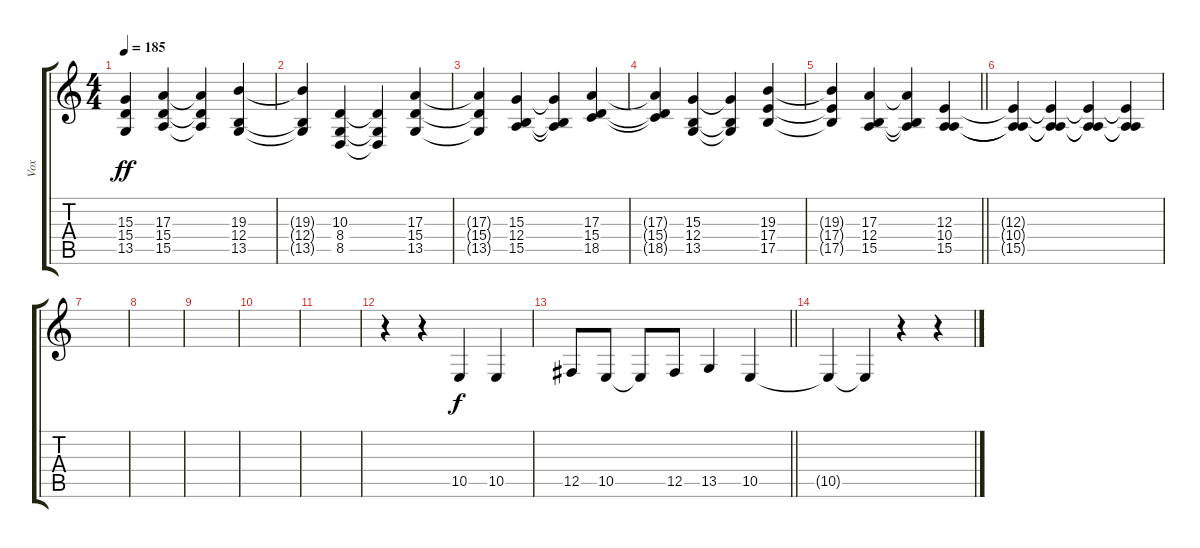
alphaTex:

\track ("Vox" "Vox") {instrument fx7echoes}
\staff {score tabs}
\tuning (Db4 Ab3 E3 B2 Gb2 Db2) {hide}
\ts (4 4)
\tempo 185
\clef g2
\ks c
(15.3 15.4 13.5).4{dy ff} (17.3 15.4 15.5).4 (17.3{t} 15.4{t} 15.5{t}).4 (19.3 12.4 13.5).4 |
(19.3{t} 12.4{t} 13.5{t}).4 (10.3 8.4 8.5).4 (10.3{t} 8.4{t} 8.5{t}).4 (17.3 15.4 13.5).4 |
(17.3{t} 15.4{t} 13.5{t}).4 (15.3 12.4 15.5).4 (15.3{t} 12.4{t} 15.5{t}).4 (17.3 15.4 18.5).4 |
(17.3{t} 15.4{t} 18.5{t}).4 (15.3 12.4 13.5).4 (15.3{t} 12.4{t} 13.5{t}).4 (19.3 17.4 17.5).4 |
\barLineRight lightlight
(19.3{t} 17.4{t} 17.5{t}).4 (17.3 12.4 15.5).4 (17.3{t} 12.4{t} 15.5{t}).4 (12.3 10.4 15.5).4 |
\section ("" "")
(12.3{t} 10.4{t} 15.5{t}).4 (12.3{t} 10.4{t} 15.5{t}).4 (12.3{t} 10.4{t} 15.5{t}).4 (12.3{t} 10.4{t} 15.5{t}).4 |
|
|
|
|
|
r.4 r.4 10.5.4{dy f} 10.5.4 |
\barLineRight lightlight
12.5.8 10.5.8 10.5{t}.8 12.5.8 13.5.4 10.5.4 |
\section ("" "")
10.5{t}.4 10.5{t}.4 r.4 r.4
